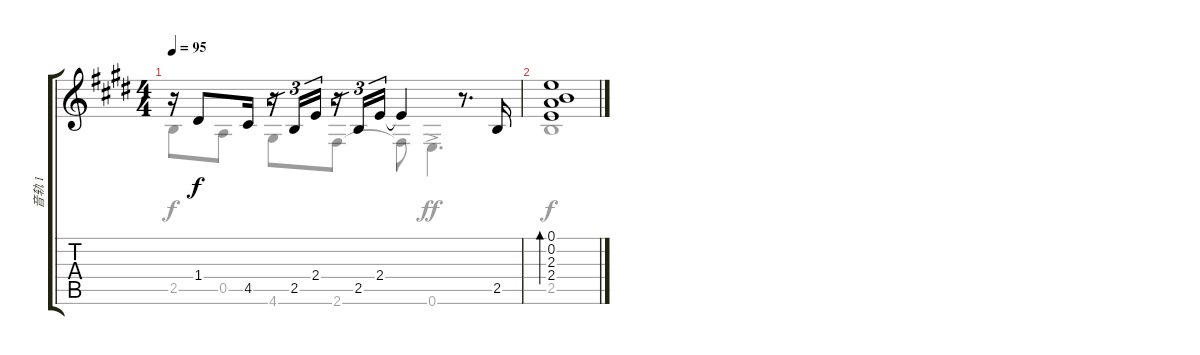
\track ("音轨 1" "音轨 1") {instrument acousticguitarsteel}
\staff {score tabs}
\tuning (E4 B3 G3 D3 A2 E2) {hide}
\voice
\ts (4 4)
\tempo 95
\clef g2
\ks e
r.16{dy f} 1.4.8 4.5.16 r.16{tu (3 2)} 2.5.16{tu (3 2)} 2.4.16{tu (3 2)} r.16{tu (3 2)} 2.5.16{tu (3 2)} 2.4.16{tu (3 2)} 2.4{t}.4 r.8{d} 2.5.16 |
(0.1 0.2 2.3 2.4).1{bd 60}
\voice
\clef g2
\ottava regular
\simile none
\ks e
2.5.8{dy f} 0.5.8 4.6.8 2.6.8 2.6{t}.8 0.6{ac}.4{d dy ff} |
2.5.1{dy f}
